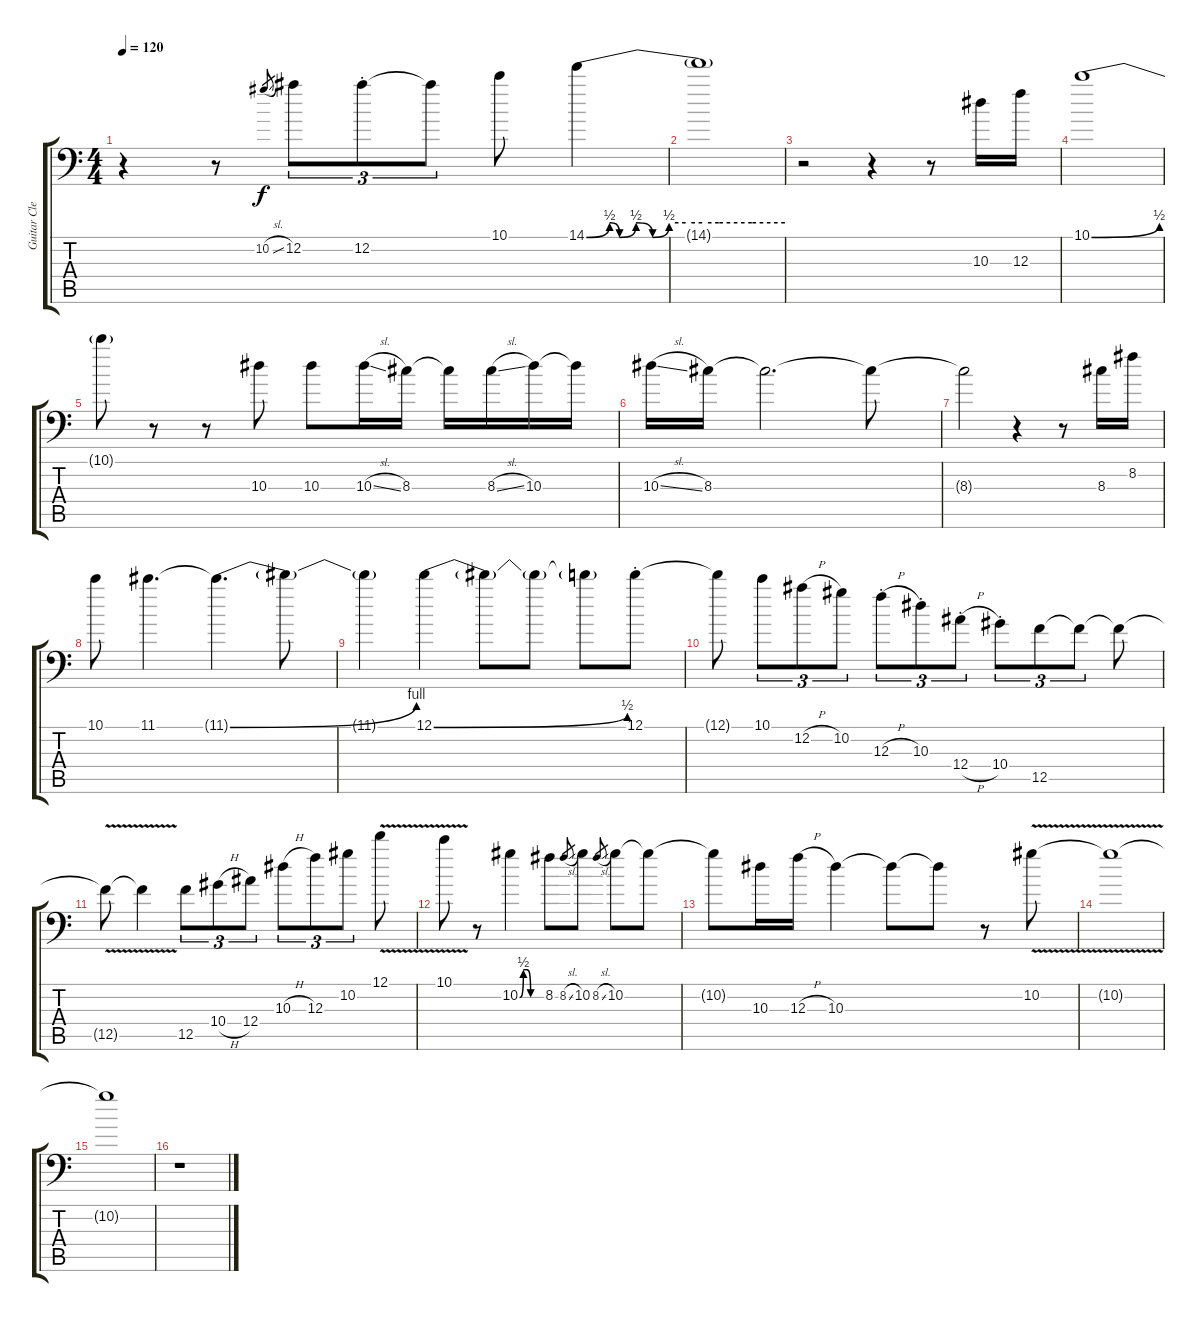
\track ("Guitar Clean" "Guitar Cle") {instrument electricguitarclean}
\staff {score tabs}
\tuning (D4 Bb3 F3 Bb2 F2 Bb1) {hide}
\ts (4 4)
\tempo 120
\clef f4
\ks c
r.4{dy f} r.8 10.2{sl}.8{gr} 12.2.8{tu (3 2)} 12.2{st}.8{tu (3 2)} 12.2{t}.8{tu (3 2)} 10.1.8 14.1{be (custom 0 0 7 2 10 0 15 2 20 0 25 2 30 2 35 2 40 2 50 2 60 2)}.4 |
14.1{t}.1 |
r.2 r.4 r.8 10.3.16 12.3.16 |
10.1{be (bend 0 0 60 2)}.1 |
10.1{t}.8 r.8 r.8 10.3.8 10.3.8 10.3{sl}.16 8.3.16 8.3{t}.16 8.3{sl}.16 10.3.16 10.3{t}.16 |
10.3{sl}.16 8.3.16 8.3{t}.2{d} 8.3{t}.8 |
8.3{t}.2 r.4 r.8 8.3.16 8.2.16 |
10.1.8 11.1.4{d} 11.1{be (bend 0 0 60 4) t}.4{d} 11.1{t}.8 |
11.1{t}.4 12.1{be (bend 0 0 60 2)}.4 12.1{t}.8 12.1{t}.8 12.1{t}.8 12.1{st}.8 |
12.1{t}.8 10.1.8{tu (3 2)} 12.2{h}.8{tu (3 2)} 10.2.8{tu (3 2)} 12.3{h st}.8{tu (3 2)} 10.3{st}.8{tu (3 2)} 12.4{h st}.8{tu (3 2)} 10.4{st}.8{tu (3 2)} 12.5.8{tu (3 2)} 12.5{t}.8{tu (3 2)} 12.5{t}.8 |
12.5{v t}.8 12.5{t}.4 12.5.8{tu (3 2)} 10.4{h}.8{tu (3 2)} 12.4.8{tu (3 2)} 10.3{h}.8{tu (3 2)} 12.3.8{tu (3 2)} 10.2.8{tu (3 2)} 12.1{v}.8 |
10.1{v}.8 r.8 10.2{be (custom 0 0 10 2 20 2 30 0 60 0)}.4 8.2.8 8.2{sl}.8{gr} 10.2.8 8.2{sl}.8{gr} 10.2.8 10.2{t}.8 |
10.2{t}.8 10.3.16 12.3{h}.16 10.3.4 10.3{t}.8 10.3{t}.8 r.8 10.2{v}.8 |
10.2{t}.1 |
10.2{t}.1 |
r.1
